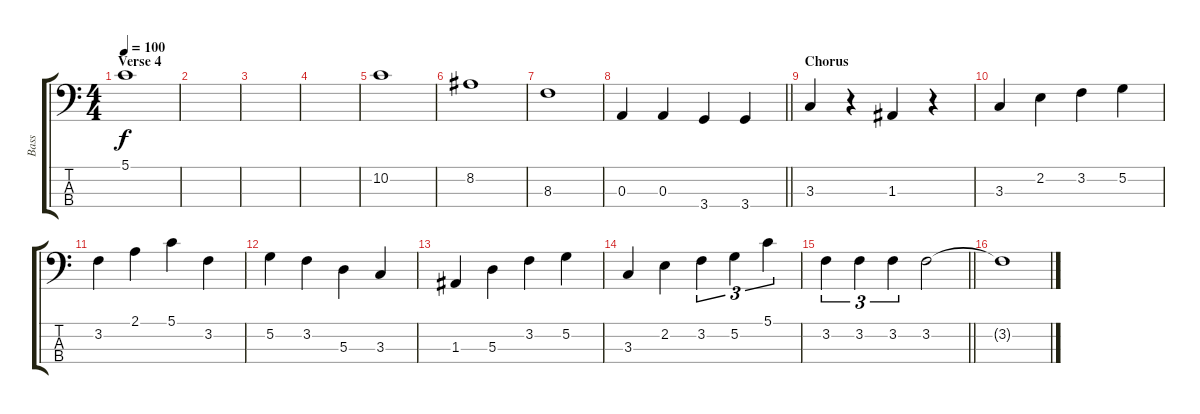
\track ("Bass" "Bass") {instrument electricbassfinger}
\staff {score tabs}
\tuning (G2 D2 A1 E1) {hide}
\ts (4 4)
\section ("" "Verse 4")
\tempo 100
\clef f4
\ks c
5.1.1{dy f} |
|
|
|
10.2.1 |
8.2.1 |
8.3.1 |
\barLineRight lightlight
0.3.4 0.3.4 3.4.4 3.4.4 |
\section ("" "Chorus")
3.3.4 r.4 1.3.4 r.4 |
3.3.4 2.2.4 3.2.4 5.2.4 |
3.2.4 2.1.4 5.1.4 3.2.4 |
5.2.4 3.2.4 5.3.4 3.3.4 |
1.3.4 5.3.4 3.2.4 5.2.4 |
3.3.4 2.2.4 3.2.4{tu (3 2)} 5.2.4{tu (3 2)} 5.1.4{tu (3 2)} |
\barLineRight lightlight
3.2.4{tu (3 2)} 3.2.4{tu (3 2)} 3.2.4{tu (3 2)} 3.2.2 |
3.2{t}.1
